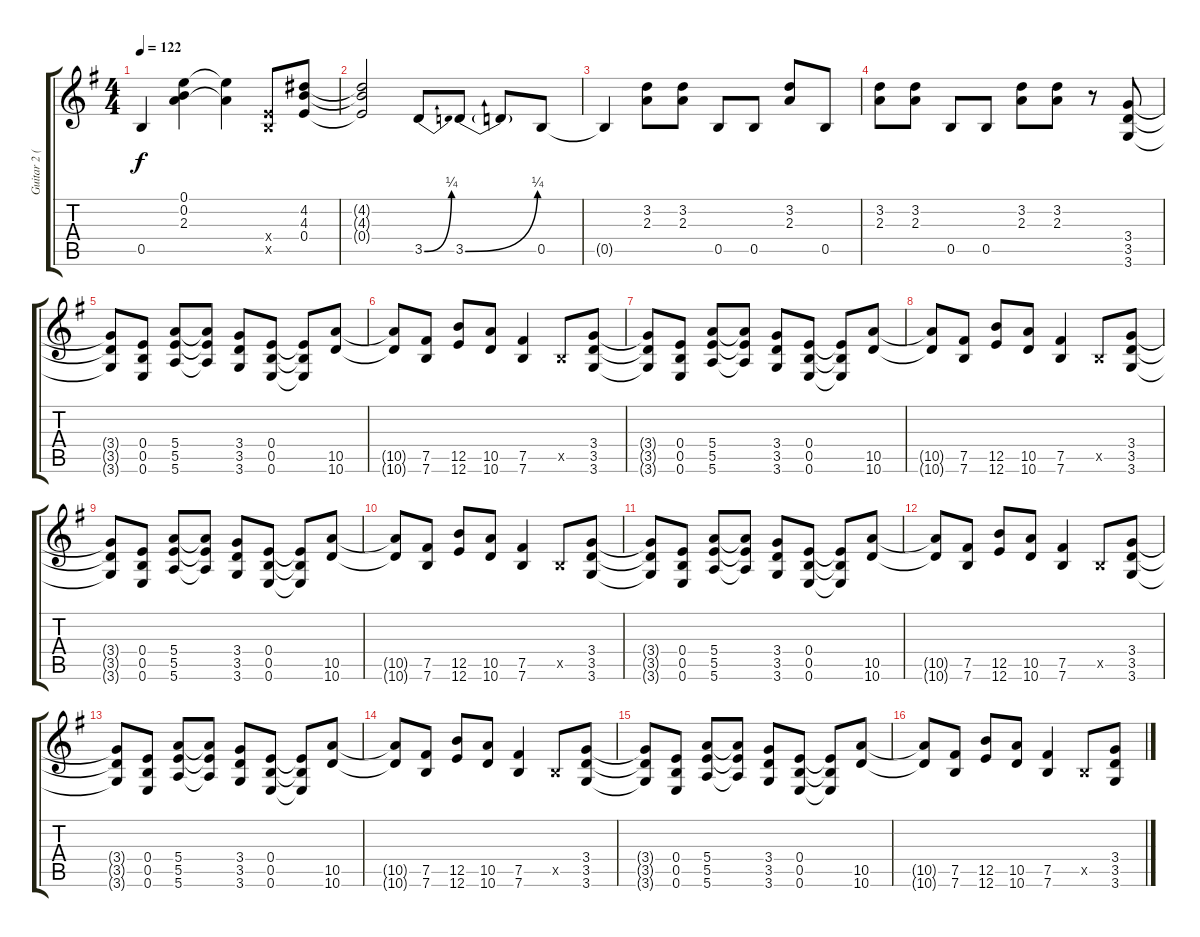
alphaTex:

\track ("Guitar 2 (Em tuning)" "Guitar 2 (") {instrument overdrivenguitar}
\staff {score tabs}
\tuning (E4 B3 G3 E3 B2 E2) {hide}
\ts (4 4)
\tempo 122
\clef g2
\ks g
0.5{t}.4{dy f} (0.1 0.2 2.3).4 (0.1{t} 2.3{t}).4 (0.4{x} 0.5{x}).8 (4.2 4.3 0.4).8 |
(4.2{t} 4.3{t} 0.4{t}).2 3.5{be (bend 0 0 60 1)}.8 3.5{be (bend 0 0 60 1)}.8 3.5{t}.8 0.5.8 |
0.5{t}.4 (3.2 2.3).8 (3.2 2.3).8 0.5.8 0.5.8 (3.2 2.3).8 0.5.8 |
(3.2 2.3).8 (3.2 2.3).8 0.5.8 0.5.8 (3.2 2.3).8 (3.2 2.3).8 r.8 (3.4 3.5 3.6).8 |
(3.4{t} 3.5{t} 3.6{t}).8 (0.4 0.5 0.6).8 (5.4 5.5 5.6).8 (5.4{t} 5.5{t} 5.6{t}).8 (3.4 3.5 3.6).8 (0.4 0.5 0.6).8 (0.4{t} 0.5{t} 0.6{t}).8 (10.5 10.6).8 |
(10.5{t} 10.6{t}).8 (7.5 7.6).8 (12.5 12.6).8 (10.5 10.6).8 (7.5 7.6).4 0.5{x}.8 (3.4 3.5 3.6).8 |
(3.4{t} 3.5{t} 3.6{t}).8 (0.4 0.5 0.6).8 (5.4 5.5 5.6).8 (5.4{t} 5.5{t} 5.6{t}).8 (3.4 3.5 3.6).8 (0.4 0.5 0.6).8 (0.4{t} 0.5{t} 0.6{t}).8 (10.5 10.6).8 |
(10.5{t} 10.6{t}).8 (7.5 7.6).8 (12.5 12.6).8 (10.5 10.6).8 (7.5 7.6).4 0.5{x}.8 (3.4 3.5 3.6).8 |
(3.4{t} 3.5{t} 3.6{t}).8 (0.4 0.5 0.6).8 (5.4 5.5 5.6).8 (5.4{t} 5.5{t} 5.6{t}).8 (3.4 3.5 3.6).8 (0.4 0.5 0.6).8 (0.4{t} 0.5{t} 0.6{t}).8 (10.5 10.6).8 |
(10.5{t} 10.6{t}).8 (7.5 7.6).8 (12.5 12.6).8 (10.5 10.6).8 (7.5 7.6).4 0.5{x}.8 (3.4 3.5 3.6).8 |
(3.4{t} 3.5{t} 3.6{t}).8 (0.4 0.5 0.6).8 (5.4 5.5 5.6).8 (5.4{t} 5.5{t} 5.6{t}).8 (3.4 3.5 3.6).8 (0.4 0.5 0.6).8 (0.4{t} 0.5{t} 0.6{t}).8 (10.5 10.6).8 |
(10.5{t} 10.6{t}).8 (7.5 7.6).8 (12.5 12.6).8 (10.5 10.6).8 (7.5 7.6).4 0.5{x}.8 (3.4 3.5 3.6).8 |
(3.4{t} 3.5{t} 3.6{t}).8 (0.4 0.5 0.6).8 (5.4 5.5 5.6).8 (5.4{t} 5.5{t} 5.6{t}).8 (3.4 3.5 3.6).8 (0.4 0.5 0.6).8 (0.4{t} 0.5{t} 0.6{t}).8 (10.5 10.6).8 |
(10.5{t} 10.6{t}).8 (7.5 7.6).8 (12.5 12.6).8 (10.5 10.6).8 (7.5 7.6).4 0.5{x}.8 (3.4 3.5 3.6).8 |
(3.4{t} 3.5{t} 3.6{t}).8 (0.4 0.5 0.6).8 (5.4 5.5 5.6).8 (5.4{t} 5.5{t} 5.6{t}).8 (3.4 3.5 3.6).8 (0.4 0.5 0.6).8 (0.4{t} 0.5{t} 0.6{t}).8 (10.5 10.6).8 |
(10.5{t} 10.6{t}).8 (7.5 7.6).8 (12.5 12.6).8 (10.5 10.6).8 (7.5 7.6).4 0.5{x}.8 (3.4 3.5 3.6).8
